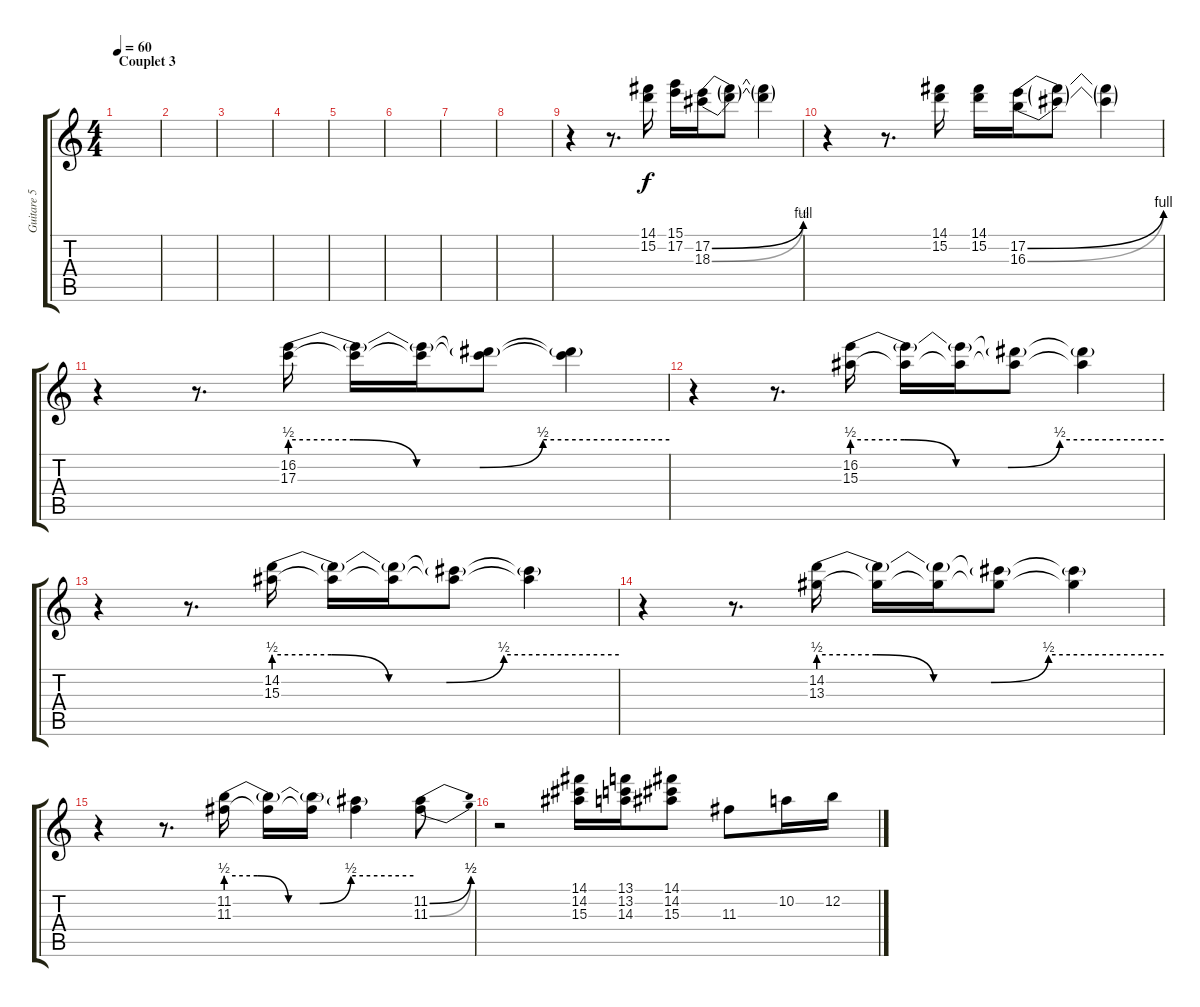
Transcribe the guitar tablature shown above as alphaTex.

\track ("Guitare 5" "Guitare 5") {instrument distortionguitar}
\staff {score tabs}
\tuning (E4 B3 G3 D3 A2 E2) {hide}
\ts (4 4)
\section ("" "Couplet 3")
\tempo 60
\clef g2
\ks c
|
|
|
|
|
|
|
|
r.4 r.8{d} (14.1 15.2).16 (15.1 17.2).16 (17.2{be (bend 0 0 60 4)} 18.3{be (bend 0 0 60 2)}).16 (17.2{t} 18.3{t}).8 (17.2{t} 18.3{t}).4 |
r.4 r.8{d} (14.1 15.2).16 (14.1 15.2).16 (17.2{be (bend 0 0 60 4)} 16.3{be (bend 0 0 60 4)}).16 (17.2{t} 16.3{t}).8 (17.2{t} 16.3{t}).4 |
r.4 r.8{d} (16.2{be (custom 0 2 10 2 20 0 30 0 40 2 60 2)} 17.3).16 (16.2{t} 17.3{t}).16 (16.2{t} 17.3{t}).16 (16.2{t} 17.3{t}).8 (16.2{t} 17.3{t}).4 |
r.4 r.8{d} (16.2{be (custom 0 2 10 2 20 0 30 0 40 2 60 2)} 15.3).16 (16.2{t} 15.3{t}).16 (16.2{t} 15.3{t}).16 (16.2{t} 15.3{t}).8 (16.2{t} 15.3{t}).4 |
r.4 r.8{d} (14.2{be (custom 0 2 10 2 20 0 30 0 40 2 60 2)} 15.3).16 (14.2{t} 15.3{t}).16 (14.2{t} 15.3{t}).16 (14.2{t} 15.3{t}).8 (14.2{t} 15.3{t}).4 |
r.4 r.8{d} (14.2{be (custom 0 2 10 2 20 0 30 0 40 2 60 2)} 13.3).16 (14.2{t} 13.3{t}).16 (14.2{t} 13.3{t}).16 (14.2{t} 13.3{t}).8 (14.2{t} 13.3{t}).4 |
r.4 r.8{d} (11.2{be (custom 0 2 10 2 20 0 30 0 40 2 60 2)} 11.3).16 (11.2{t} 11.3{t}).16 (11.2{t} 11.3{t}).16 (11.2{t} 11.3{t}).4 (11.2{be (bend 0 0 60 2)} 11.3{be (bend 0 0 60 2)}).8 |
r.2 (14.1 14.2 15.3).16 (13.1 13.2 14.3).16 (14.1 14.2 15.3).8 11.3.8 10.2.16 12.2.16
